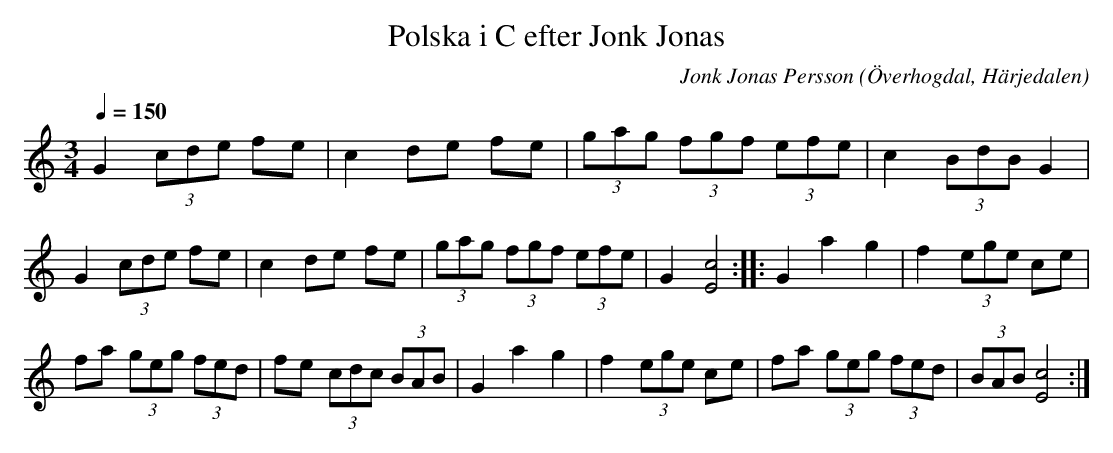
X:1
T:Polska i C efter Jonk Jonas
O:Överhogdal, Härjedalen
Q:1/4=150
M:3/4
C:Jonk Jonas Persson
K:C
G2 (3cde fe | c2 de fe | (3gag (3fgf (3efe | c2 (3BdB G2 |
G2 (3cde fe | c2 de fe | (3gag (3fgf (3efe | G2 [c4E4] :: G2 a2 g2 | f2 (3ege ce |
fa (3geg (3fed | fe (3cdc (3BAB | G2 a2 g2 | f2 (3ege ce | fa (3geg (3fed | (3BAB [c4E4] :|]
